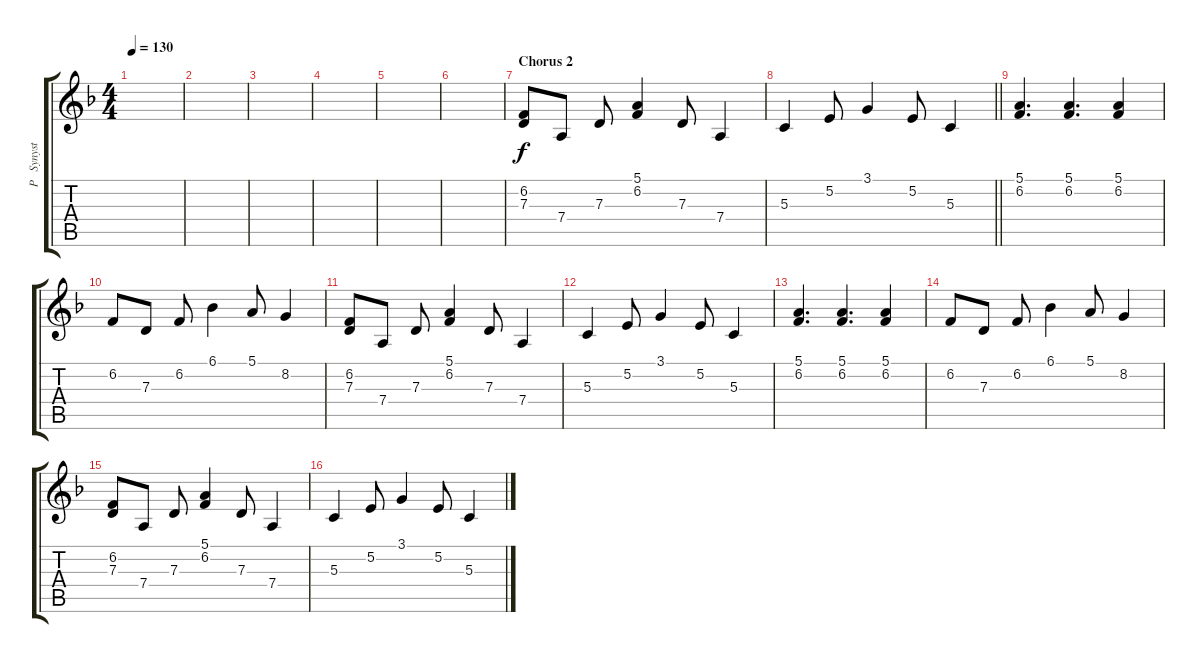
\track ("P   Synyster Gates" "P   Synyst") {instrument acousticgrandpiano}
\staff {score tabs}
\tuning (E4 B3 G3 D3 A2 D2) {hide}
\ts (4 4)
\tempo 130
\clef g2
\ks dminor
|
|
|
|
|
|
\section ("" "Chorus 2")
(6.2 7.3).8 7.4.8 7.3.8 (5.1 6.2).4 7.3.8 7.4.4 |
\barLineRight lightlight
5.3.4 5.2.8 3.1.4 5.2.8 5.3.4 |
(5.1 6.2).4{d} (5.1 6.2).4{d} (5.1 6.2).4 |
6.2.8 7.3.8 6.2.8 6.1.4 5.1.8 8.2.4 |
(6.2 7.3).8 7.4.8 7.3.8 (5.1 6.2).4 7.3.8 7.4.4 |
5.3.4 5.2.8 3.1.4 5.2.8 5.3.4 |
(5.1 6.2).4{d} (5.1 6.2).4{d} (5.1 6.2).4 |
6.2.8 7.3.8 6.2.8 6.1.4 5.1.8 8.2.4 |
(6.2 7.3).8 7.4.8 7.3.8 (5.1 6.2).4 7.3.8 7.4.4 |
5.3.4 5.2.8 3.1.4 5.2.8 5.3.4
